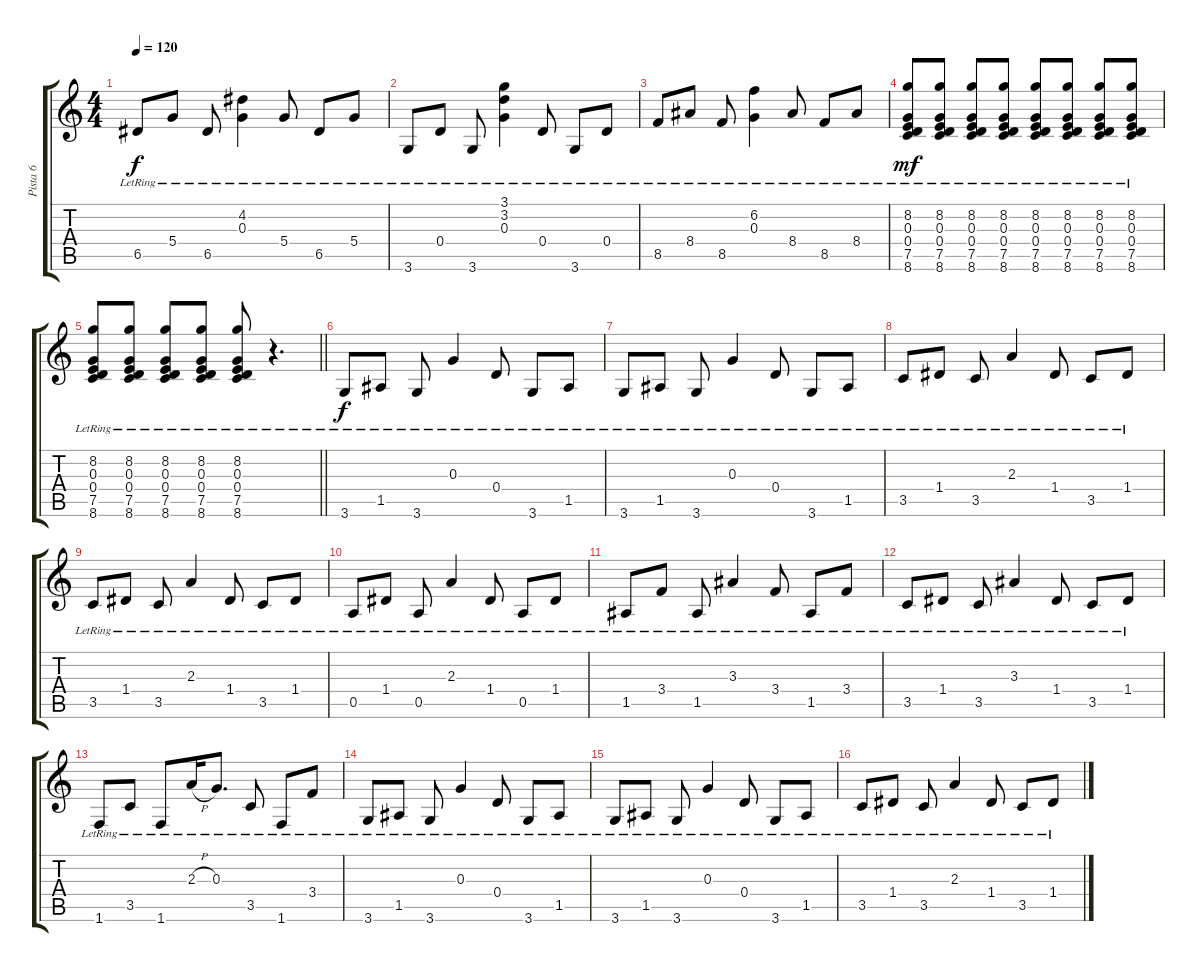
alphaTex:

\track ("Pista 6" "Pista 6") {instrument electricguitarmuted}
\staff {score tabs}
\tuning (E4 B3 G3 D3 A2 E2) {hide}
\ts (4 4)
\tempo 120
\clef g2
\ks c
6.5{lr}.8{dy f} 5.4{lr}.8 6.5{lr}.8 (4.2{lr} 0.3{lr}).4 5.4{lr}.8 6.5{lr}.8 5.4{lr}.8 |
3.6{lr}.8 0.4{lr}.8 3.6{lr}.8 (3.1{lr} 3.2{lr} 0.3{lr}).4 0.4{lr}.8 3.6{lr}.8 0.4{lr}.8 |
8.5{lr}.8 8.4{lr}.8 8.5{lr}.8 (6.2{lr} 0.3{lr}).4 8.4{lr}.8 8.5{lr}.8 8.4{lr}.8 |
(8.2{lr} 0.3{lr} 0.4{lr} 7.5{lr} 8.6{lr}).8{dy mf} (8.2{lr} 0.3{lr} 0.4{lr} 7.5{lr} 8.6{lr}).8 (8.2{lr} 0.3{lr} 0.4{lr} 7.5{lr} 8.6{lr}).8 (8.2{lr} 0.3{lr} 0.4{lr} 7.5{lr} 8.6{lr}).8 (8.2{lr} 0.3{lr} 0.4{lr} 7.5{lr} 8.6{lr}).8 (8.2{lr} 0.3{lr} 0.4{lr} 7.5{lr} 8.6{lr}).8 (8.2{lr} 0.3{lr} 0.4{lr} 7.5{lr} 8.6{lr}).8 (8.2{lr} 0.3{lr} 0.4{lr} 7.5{lr} 8.6{lr}).8 |
\barLineRight lightlight
(8.2{lr} 0.3{lr} 0.4{lr} 7.5{lr} 8.6{lr}).8 (8.2{lr} 0.3{lr} 0.4{lr} 7.5{lr} 8.6{lr}).8 (8.2{lr} 0.3{lr} 0.4{lr} 7.5{lr} 8.6{lr}).8 (8.2{lr} 0.3{lr} 0.4{lr} 7.5{lr} 8.6{lr}).8 (8.2{lr} 0.3{lr} 0.4{lr} 7.5{lr} 8.6{lr}).8 r.4{d} |
3.6{lr}.8{dy f} 1.5{lr}.8 3.6{lr}.8 0.3{lr}.4 0.4{lr}.8 3.6{lr}.8 1.5{lr}.8 |
3.6{lr}.8 1.5{lr}.8 3.6{lr}.8 0.3{lr}.4 0.4{lr}.8 3.6{lr}.8 1.5{lr}.8 |
3.5{lr}.8 1.4{lr}.8 3.5{lr}.8 2.3{lr}.4 1.4{lr}.8 3.5{lr}.8 1.4{lr}.8 |
3.5{lr}.8 1.4{lr}.8 3.5{lr}.8 2.3{lr}.4 1.4{lr}.8 3.5{lr}.8 1.4{lr}.8 |
0.5{lr}.8 1.4{lr}.8 0.5{lr}.8 2.3{lr}.4 1.4{lr}.8 0.5{lr}.8 1.4{lr}.8 |
1.5{lr}.8 3.4{lr}.8 1.5{lr}.8 3.3{lr}.4 3.4{lr}.8 1.5{lr}.8 3.4{lr}.8 |
3.5{lr}.8 1.4{lr}.8 3.5{lr}.8 3.3{lr}.4 1.4{lr}.8 3.5{lr}.8 1.4{lr}.8 |
1.6{lr}.8 3.5{lr}.8 1.6{lr}.8 2.3{h lr}.16 0.3{lr}.8{d} 3.5{lr}.8 1.6{lr}.8 3.4{lr}.8 |
3.6{lr}.8 1.5{lr}.8 3.6{lr}.8 0.3{lr}.4 0.4{lr}.8 3.6{lr}.8 1.5{lr}.8 |
3.6{lr}.8 1.5{lr}.8 3.6{lr}.8 0.3{lr}.4 0.4{lr}.8 3.6{lr}.8 1.5{lr}.8 |
3.5{lr}.8 1.4{lr}.8 3.5{lr}.8 2.3{lr}.4 1.4{lr}.8 3.5{lr}.8 1.4{lr}.8
